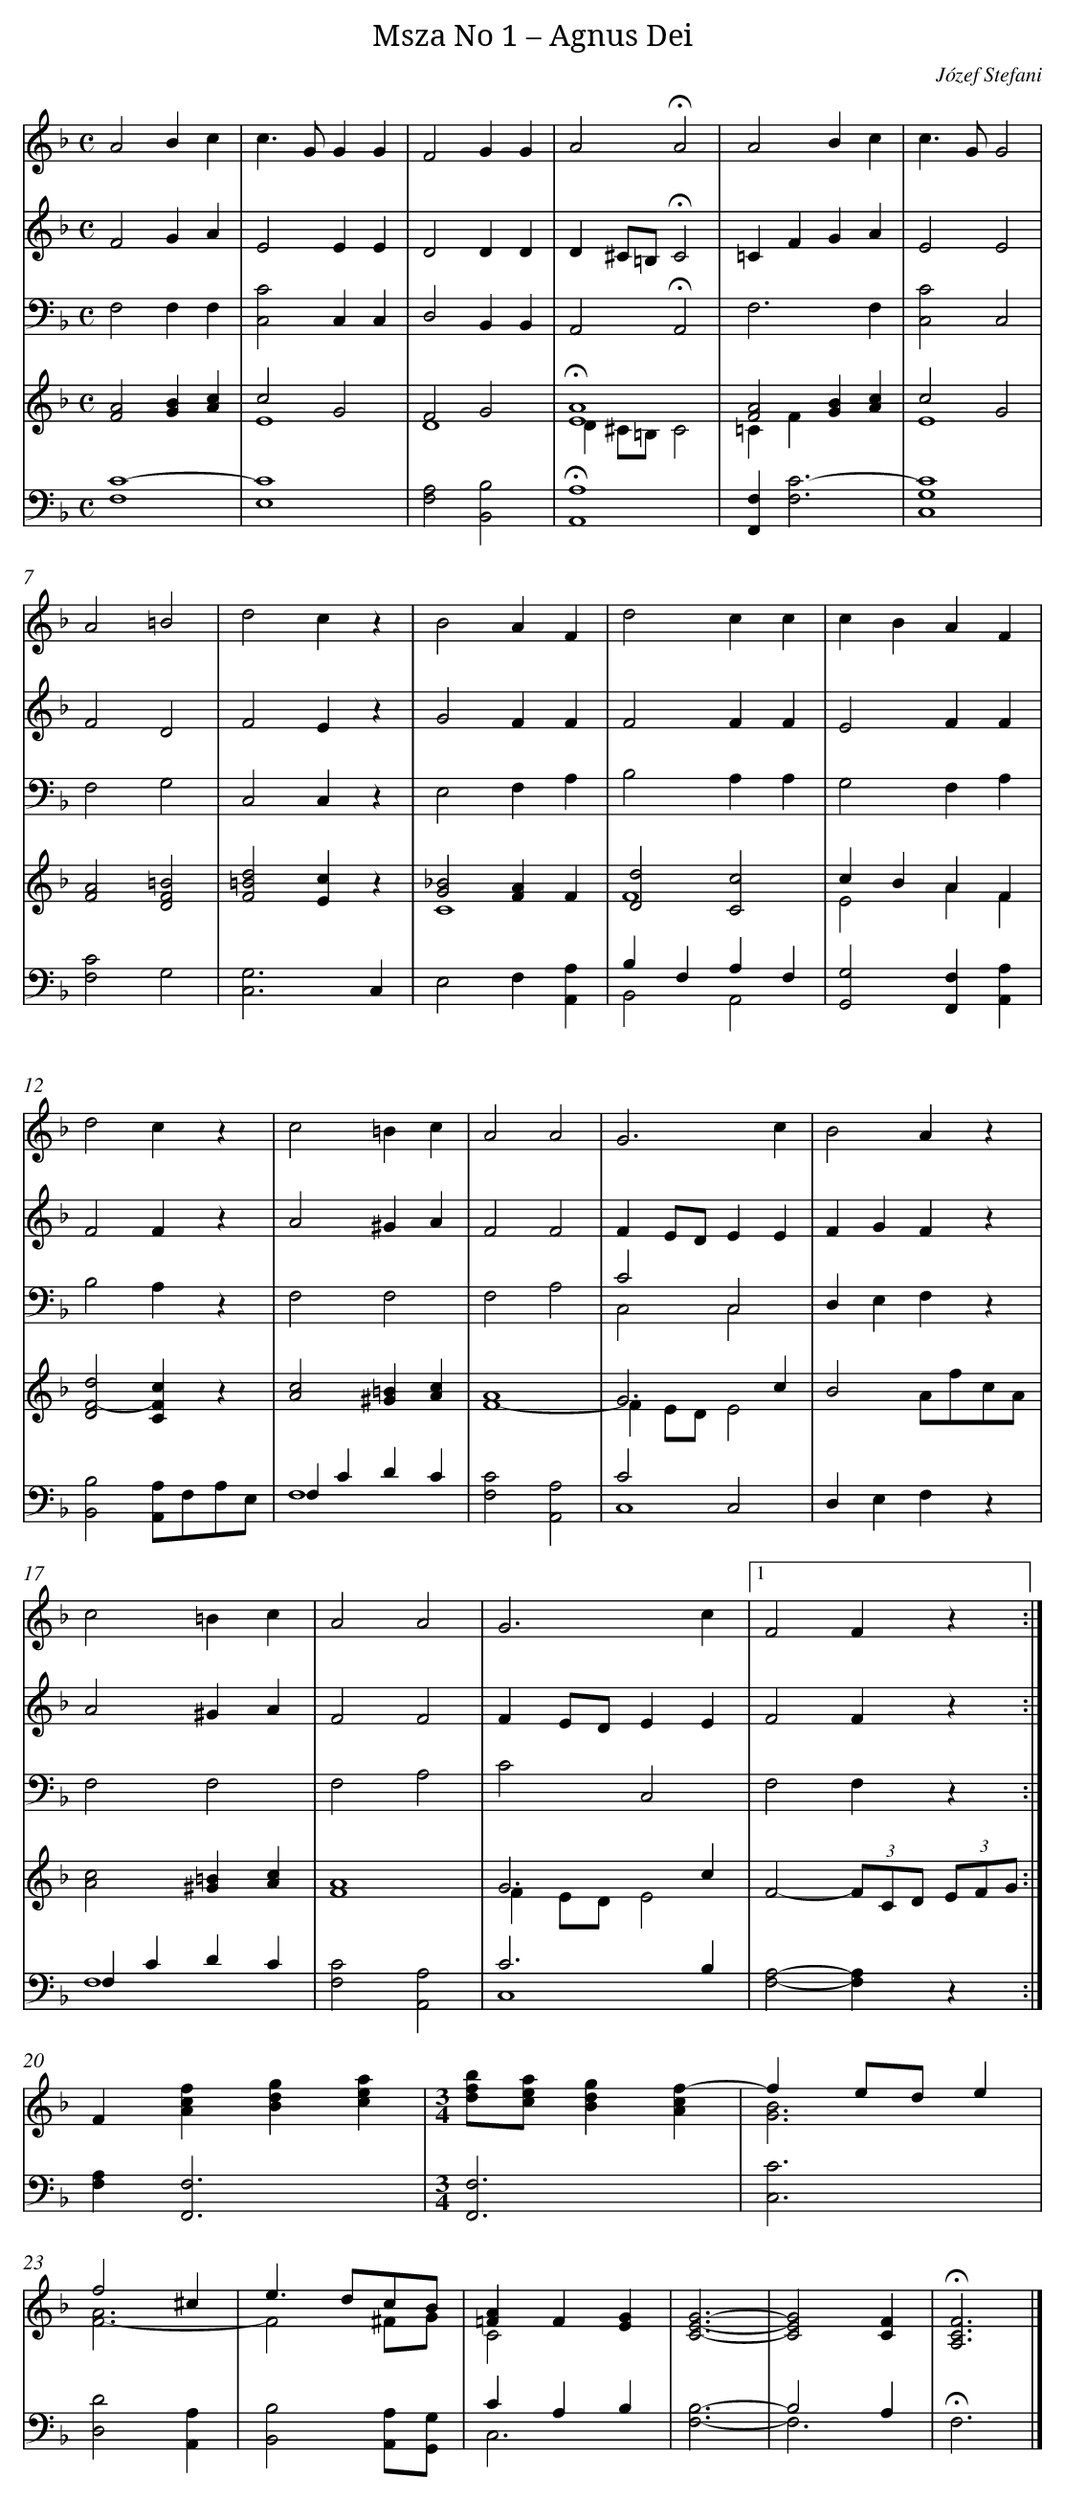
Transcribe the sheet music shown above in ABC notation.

X:1
T: Msza No 1 – Agnus Dei
C: Józef Stefani
L: 1/4
M: C
V: 1 clef=treble
V: 2 clef=treble
V: 3 clef=bass
V: 4 clef=treble
V: 5 clef=bass
K: F
[V:1] A2Bc |
[V:2] F2GA |
[V:3] F,2F,F, |
[V:4] [F2A2][GB][Ac] |
[V:5] [F,4C4-] |
[V:1] c>GGG |
[V:2] E2EE |
[V:3] [C,2C2]C,C, |
[V:4] c2G2 & E4 |
[V:5] [E,4C4] |
[V:1] F2GG |
[V:2] D2DD |
[V:3] D,2B,,B,, |
[V:4] F2G2 & D4 |
[V:5] [F,2A,2][B,,2B,2] |
[V:1] A2!fermata!A2 |
[V:2] D^C/=B,/!fermata!C2 |
[V:3] A,,2!fermata!A,,2 |
[V:4] !fermata![E4A4] & D^C/=B,/C2 |
[V:5] !fermata![A,,4A,4] |
[V:1] A2Bc |
[V:2] =CFGA |
[V:3] F,3F, |
[V:4] [F2A2][GB][Ac] & =CFx2 |
[V:5] [F,,F,][F,3C3-] |
[V:1] c>GG2 |
[V:2] E2E2 |
[V:3] [C,2C2]C,2 |
[V:4] c2G2 & E4 |
[V:5] [C,4G,4C4] |
[V:1] A2=B2 |
[V:2] F2D2 |
[V:3] F,2G,2 |
[V:4] [F2A2][D2F2=B2] |
[V:5] [F,2C2]G,2 |
[V:1] d2cz |
[V:2] F2Ez |
[V:3] C,2C,z |
[V:4] [F2=B2d2][Ec]z |
[V:5] [C,3G,3]C, |
[V:1] B2AF |
[V:2] G2FF |
[V:3] E,2F,A, |
[V:4] [G2_B2][FA]F & C4 |
[V:5] E,2F,[A,,A,] |
[V:1] d2cc |
[V:2] F2FF |
[V:3] B,2A,A, |
[V:4] [D2d2][C2c2] & F4 |
[V:5] B,F,A,F, & B,,2A,,2 |
[V:1] cBAF |
[V:2] E2FF |
[V:3] G,2F,A, |
[V:4] cBAF & E2AF |
[V:5] [G,,2G,2][F,,F,][A,,A,] |
[V:1] d2cz |
[V:2] F2Fz |
[V:3] B,2A,z |
[V:4] [D2F2-d2][CFc]z & x3z |
[V:5] [B,,2B,2][A,,/A,/]F,/A,/E,/ |
[V:1] c2=Bc |
[V:2] A2^GA |
[V:3] F,2F,2 |
[V:4] [A2c2][^G=B][Ac] |
[V:5] F,CDC & F,4 |
[V:1] A2A2 |
[V:2] F2F2 |
[V:3] F,2A,2 |
[V:4] [F4-A4] |
[V:5] [F,2C2][A,,2A,2] |
[V:1] G3c |
[V:2] FE/D/EE |
[V:3] C2C,2 & C,2C,2 |
[V:4] G3c & FE/D/E2 |
[V:5] C2C,2 & C,4 |
[V:1] B2Az |
[V:2] FGFz |
[V:3] D,E,F,z |
[V:4] B2A/f/c/A/ |
[V:5] D,E,F,z |
[V:1] c2=Bc |
[V:2] A2^GA |
[V:3] F,2F,2 |
[V:4] [A2c2][^G=B][Ac] |
[V:5] F,CDC & F,4 |
[V:1] A2A2 |
[V:2] F2F2 |
[V:3] F,2A,2 |
[V:4] [F4A4] |
[V:5] [F,2C2][A,,2A,2] |
[V:1] G3c |[1
[V:2] FE/D/EE |
[V:3] C2C,2 |
[V:4] G3c & FE/D/E2 |
[V:5] C3B, & C,4 |
[V:1] F2Fz :|][2
[V:2] F2Fz :|]
[V:3] F,2F,z :|]
[V:4] F2-(3F/C/D/ (3E/F/G/ :|]
[V:5] [F,2A,2]-[F,A,]z :|]
[V:1] x4 |
[V:2] x4 |
[V:3] x4 |
[V:4] F[Acf][Bdg][cea] |
[V:5] [F,A,][F,,3F,3] |
[V:1] [M:3/4]x3 |
[V:2] [M:3/4]x3 |
[V:3] [M:3/4]x3 |
[V:4] [M:3/4][d/f/b/][c/e/a/][Bdg][Acf-] |
[V:5] [M:3/4][F,,3F,3] |
[V:1] x3 |
[V:2] x3 |
[V:3] x3 |
[V:4] fe/d/e & [G3B3] |
[V:5] [C,3C3] |
[V:1] x3 |
[V:2] x3 |
[V:3] x3 |
[V:4] f2^c & [F3-A3] |
[V:5] [D,2D2][A,,A,] |
[V:1] x3 |
[V:2] x3 |
[V:3] x3 |
[V:4] e>dc/B/ & F2^F/G/ |
[V:5] [B,,2B,2][A,,/A,/][G,,/G,/] |
[V:1] x3 |
[V:2] x3 |
[V:3] x3 |
[V:4] [=FA]F[GE] & C2x |
[V:5] CA,B, & C,3 |
[V:1] x3 |
[V:2] x3 |
[V:3] x3 |
[V:4] [C3E3G3]- |
[V:5] [F,3B,3]- |
[V:1] x3 |
[V:2] x3 |
[V:3] x3 |
[V:4] [C2E2G2][CF] |
[V:5] B,2A, & F,3 |
[V:1] x3 |]
[V:2] x3 |]
[V:3] x3 |]
[V:4] !fermata![A,3C3F3] |]
[V:5] !fermata!F,3 |]
